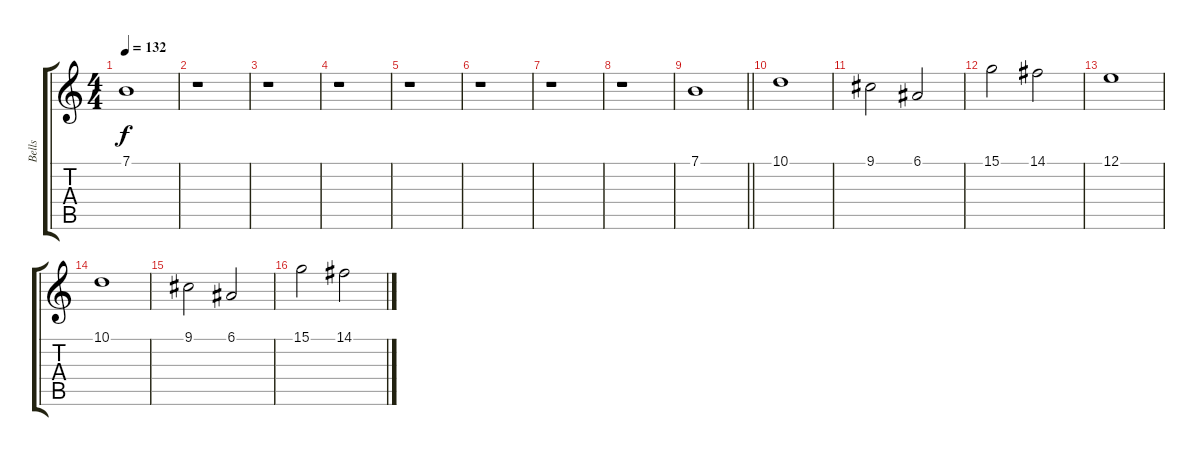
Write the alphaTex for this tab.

\track ("Bells" "Bells") {instrument tubularbells}
\staff {score tabs}
\tuning (E4 B3 G3 D3 A2 E2) {hide}
\ts (4 4)
\tempo 132
\clef g2
\ks c
7.1.1{dy f} |
r.1 |
r.1 |
r.1 |
r.1 |
r.1 |
r.1 |
r.1 |
\barLineRight lightlight
7.1.1 |
\section ("" "")
10.1.1 |
9.1.2 6.1.2 |
15.1.2 14.1.2 |
12.1.1 |
10.1.1 |
9.1.2 6.1.2 |
15.1.2 14.1.2
